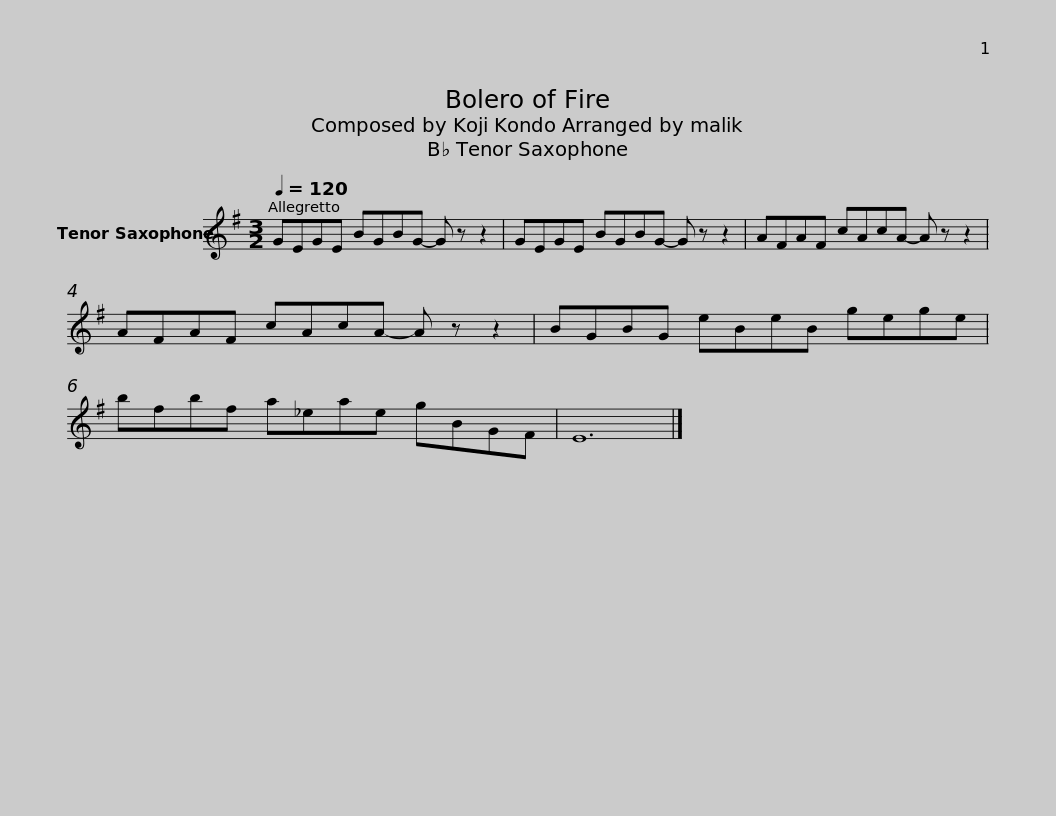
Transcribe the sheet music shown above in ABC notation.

X:1
L:1/8
Q:1/4=120
M:3/2
I:linebreak $
K:none
V:1 treble transpose=-14
V:1
[K:G] GEGE BGBG- G z z2 | GEGE BGBG- G z z2 | AFAF cAcA- A z z2 |$ AFAF cAcA- A z z2 | BGBG eBeB gege | %5
 bfbf a_eae gBGF | E12 |] %7
